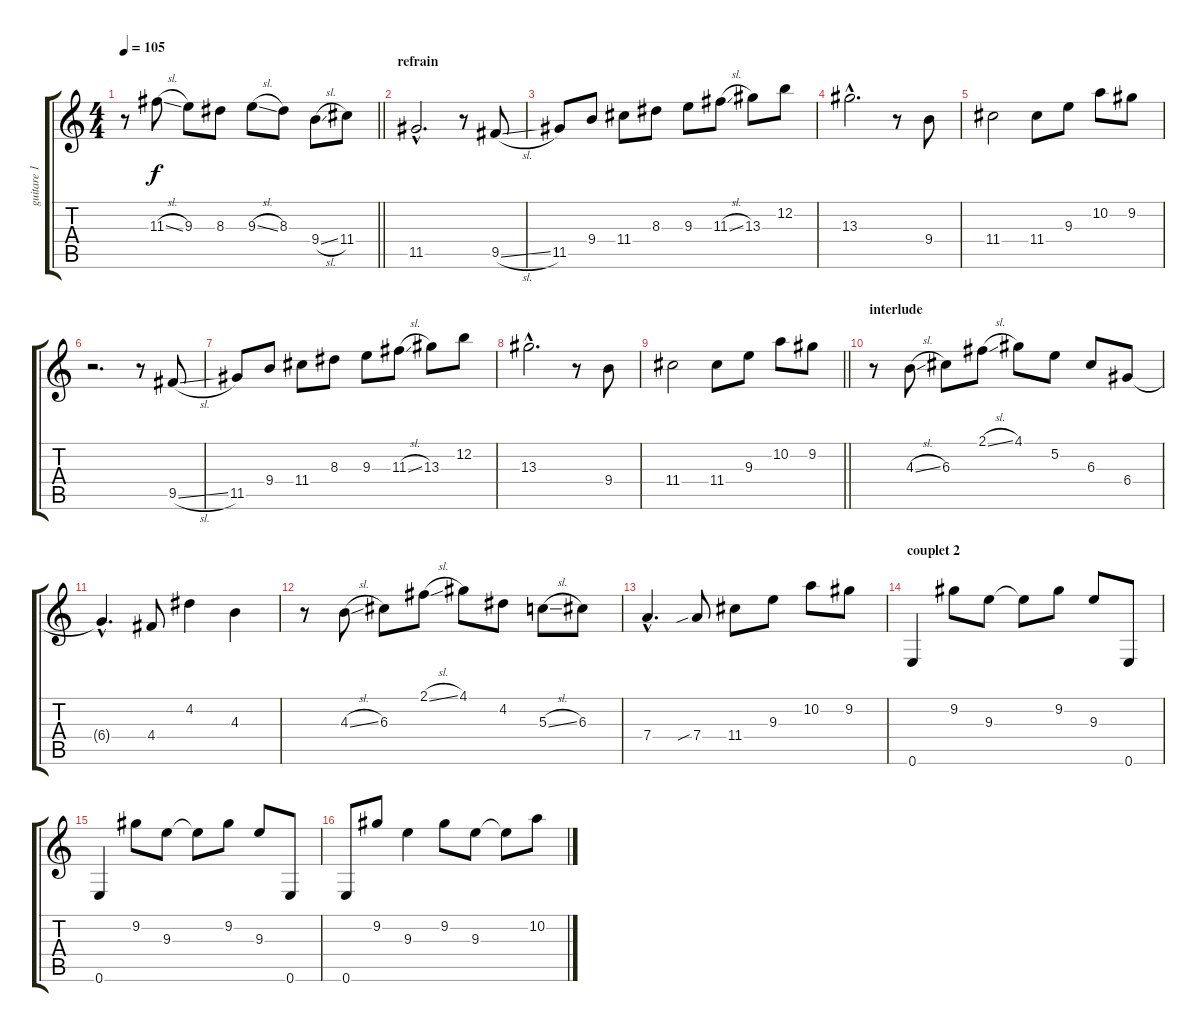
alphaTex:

\track ("guitare 1" "guitare 1") {instrument electricguitarjazz}
\staff {score tabs}
\tuning (E4 B3 G3 D3 A2 E2) {hide}
\ts (4 4)
\tempo 105
\clef g2
\barLineRight lightlight
\ks c
r.8{dy f} 11.3{sl}.8 9.3.8 8.3.8 9.3{sl}.8 8.3.8 9.4{sl}.8 11.4.8 |
\section ("" "refrain")
11.5{hac}.2{d} r.8 9.5{sl}.8 |
11.5.8 9.4.8 11.4.8 8.3.8 9.3.8 11.3{sl}.8 13.3.8 12.2.8 |
13.3{hac}.2{d} r.8 9.4.8 |
11.4.2 11.4.8 9.3.8 10.2.8 9.2.8 |
r.2{d} r.8 9.5{sl}.8 |
11.5.8 9.4.8 11.4.8 8.3.8 9.3.8 11.3{sl}.8 13.3.8 12.2.8 |
13.3{hac}.2{d} r.8 9.4.8 |
\barLineRight lightlight
11.4.2 11.4.8 9.3.8 10.2.8 9.2.8 |
\section ("" "interlude")
r.8 4.3{sl}.8 6.3.8 2.1{sl}.8 4.1.8 5.2.8 6.3.8 6.4.8 |
6.4{hac t}.4{d} 4.4.8 4.2.4 4.3.4 |
r.8 4.3{sl}.8 6.3.8 2.1{sl}.8 4.1.8 4.2.8 5.3{sl}.8 6.3.8 |
7.4{hac}.4{d} 7.4{sib}.8 11.4.8 9.3.8 10.2.8 9.2.8 |
\section ("" "couplet 2")
0.6.4 9.2.8 9.3.8 9.3{t}.8 9.2.8 9.3.8 0.6.8 |
0.6.4 9.2.8 9.3.8 9.3{t}.8 9.2.8 9.3.8 0.6.8 |
0.6.8 9.2.8 9.3.4 9.2.8 9.3.8 9.3{t}.8 10.2.8
